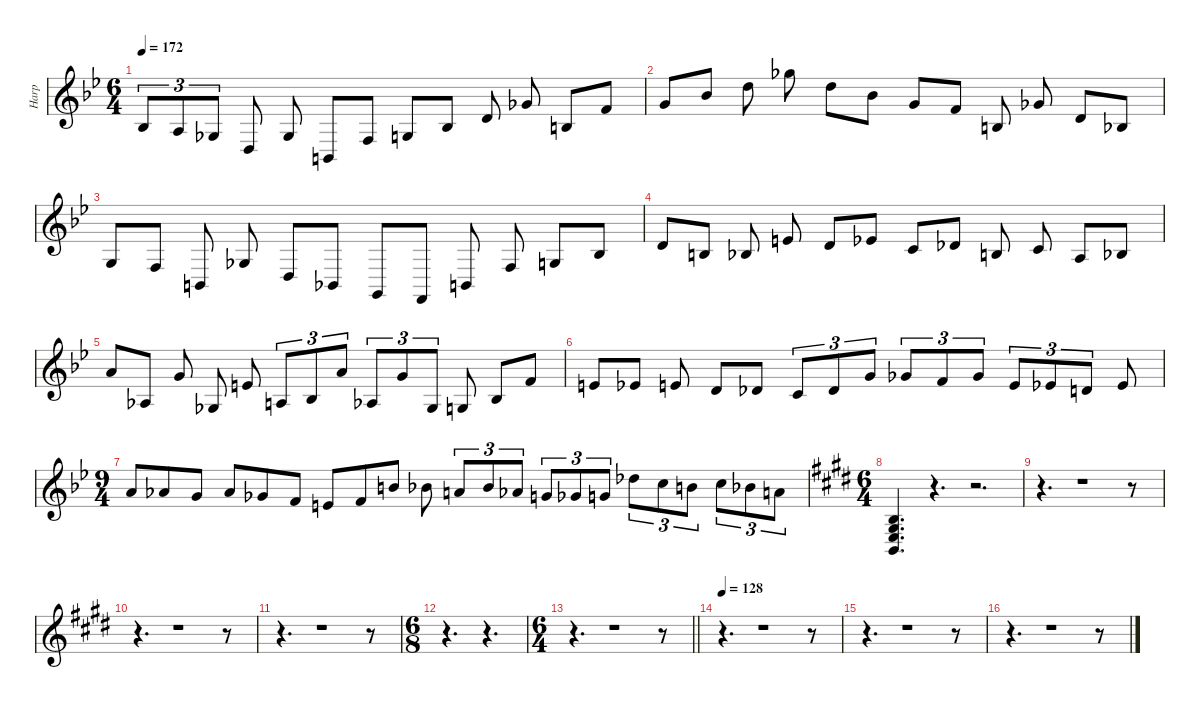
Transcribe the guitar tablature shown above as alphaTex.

\defaultSystemsLayout 4
\hideDynamics
\bracketExtendMode nobrackets
\firstSystemTrackNameMode fullname
\otherSystemsTrackNameMode fullname
\otherSystemsTrackNameOrientation horizontal
\track ("Harp" "hp.") {instrument orchestralharp}
\staff {score}
\tuning (E4 B3 G3 D3 A2 E2)
\ts (6 4)
\tempo 172
\clef g2
\ks gminor
3.3{acc b}.8{tu (3 2) dy f} 2.3{acc forcenatural}.8{tu (3 2)} 4.4{acc b}.8{tu (3 2)} 0.4{acc forcenatural}.8{beam split} 4.4{acc b}.8 2.5{acc forcenatural}.8 3.4{acc forcenatural}.8 0.3{acc forcenatural}.8 3.3{acc b}.8 3.2{acc forcenatural}.8{beam split} 2.1{acc b}.8 0.2{acc forcenatural}.8 10.3{acc forcenatural}.8 |
12.3{acc forcenatural}.8 11.2{acc b}.8 10.1{acc forcenatural}.8{beam split} 14.1{acc b}.8 10.1{acc forcenatural}.8 11.2{acc b}.8 12.3{acc forcenatural}.8 10.3{acc forcenatural}.8 9.4{acc forcenatural}.8{beam split} 7.2{acc b}.8 7.3{acc forcenatural}.8 8.4{acc b}.8 |
10.5{acc forcenatural}.8 8.5{acc forcenatural}.8 7.6{acc forcenatural}.8{beam split} 9.5{acc b}.8 0.4{acc forcenatural}.8 1.5{acc b}.8 3.6{acc forcenatural}.8 1.6{acc forcenatural}.8 2.5{acc forcenatural}.8{beam split} 3.4{acc forcenatural}.8 0.3{acc forcenatural}.8 3.3{acc b}.8{dy ff} |
3.2{acc forcenatural}.8{dy f} 4.3{acc forcenatural}.8 3.3{acc b}.8{beam split} 5.2{acc forcenatural}.8 3.2{acc forcenatural}.8 4.2{acc b}.8 5.3{acc forcenatural}.8 6.3{acc b}.8 4.3{acc forcenatural}.8{beam split} 5.3{acc forcenatural}.8 2.3{acc forcenatural}.8 3.3{acc b}.8 |
5.1{acc forcenatural}.8 6.4{acc b}.8{dy ff} 3.1{acc forcenatural}.8{dy f beam split} 4.4{acc b}.8 5.2{acc forcenatural}.8{beam split} 2.3{acc forcenatural}.8{tu (3 2)} 3.3{acc b}.8{tu (3 2) beam merge} 5.1{acc forcenatural}.8{tu (3 2) beam split} 6.4{acc b}.8{tu (3 2) dy ff} 3.1{acc forcenatural}.8{tu (3 2) dy f} 4.4{acc b}.8{tu (3 2) beam split} 5.4{acc forcenatural}.8 3.3{acc b}.8 6.2{acc forcenatural}.8{dy ff} |
5.2{acc forcenatural}.8{dy f} 4.2{acc b}.8{dy ff} 5.2{acc forcenatural}.8{beam split} 3.2{acc forcenatural}.8{dy f beam merge} 2.2{acc b}.8{beam split} 1.2{acc forcenatural}.8{tu (3 2)} 2.2{acc b}.8{tu (3 2) beam merge} 3.1{acc forcenatural}.8{tu (3 2) beam split} 2.1{acc b}.8{tu (3 2)} 1.1{acc forcenatural}.8{tu (3 2)} 2.1{acc b}.8{tu (3 2) beam split} 0.1{acc forcenatural}.8{tu (3 2)} 4.2{acc b}.8{tu (3 2)} 3.2{acc forcenatural}.8{tu (3 2)} 4.2{acc b}.8{dy ff} |
\ts (9 4)
\beaming (8 3 3 3 3)
5.1{acc forcenatural}.8{dy f} 4.1{acc b}.8 3.1{acc forcenatural}.8 4.1{acc b}.8 2.1{acc b}.8 1.1{acc forcenatural}.8 0.1{acc forcenatural}.8 1.1{acc forcenatural}.8 7.1{acc forcenatural}.8 6.1{acc b}.8 5.1{acc forcenatural}.8{tu (3 2)} 6.1{acc b}.8{tu (3 2)} 4.1{acc b}.8{tu (3 2) dy ff} 3.1{acc forcenatural}.8{tu (3 2) dy f} 2.1{acc b}.8{tu (3 2)} 3.1{acc forcenatural}.8{tu (3 2) beam split} 9.1{acc b}.8{tu (3 2)} 8.1{acc forcenatural}.8{tu (3 2) beam merge} 7.1{acc forcenatural}.8{tu (3 2) beam split} 8.1{acc forcenatural}.8{tu (3 2)} 6.1{acc b}.8{tu (3 2)} 5.1{acc forcenatural}.8{tu (3 2) dy ff} |
\ts (6 4)
\beaming (8 3 3 3 3)
\ks e
(0.2{acc forcenatural} 6.4{acc #} 7.5{acc forcenatural} 7.6{acc forcenatural}).4{d dy f} r.4{d} r.2{d} |
r.4{d} r.1 r.8 |
r.4{d} r.1 r.8 |
r.4{d} r.1 r.8 |
\ts (6 8)
\beaming (8 3 3 3 3)
r.4{d} r.4{d} |
\ts (6 4)
\beaming (8 3 3 3 3)
\barLineRight lightlight
r.4{d} r.1 r.8 |
\tempo 128
r.4{d} r.1 r.8 |
r.4{d} r.1 r.8 |
r.4{d} r.1 r.8
